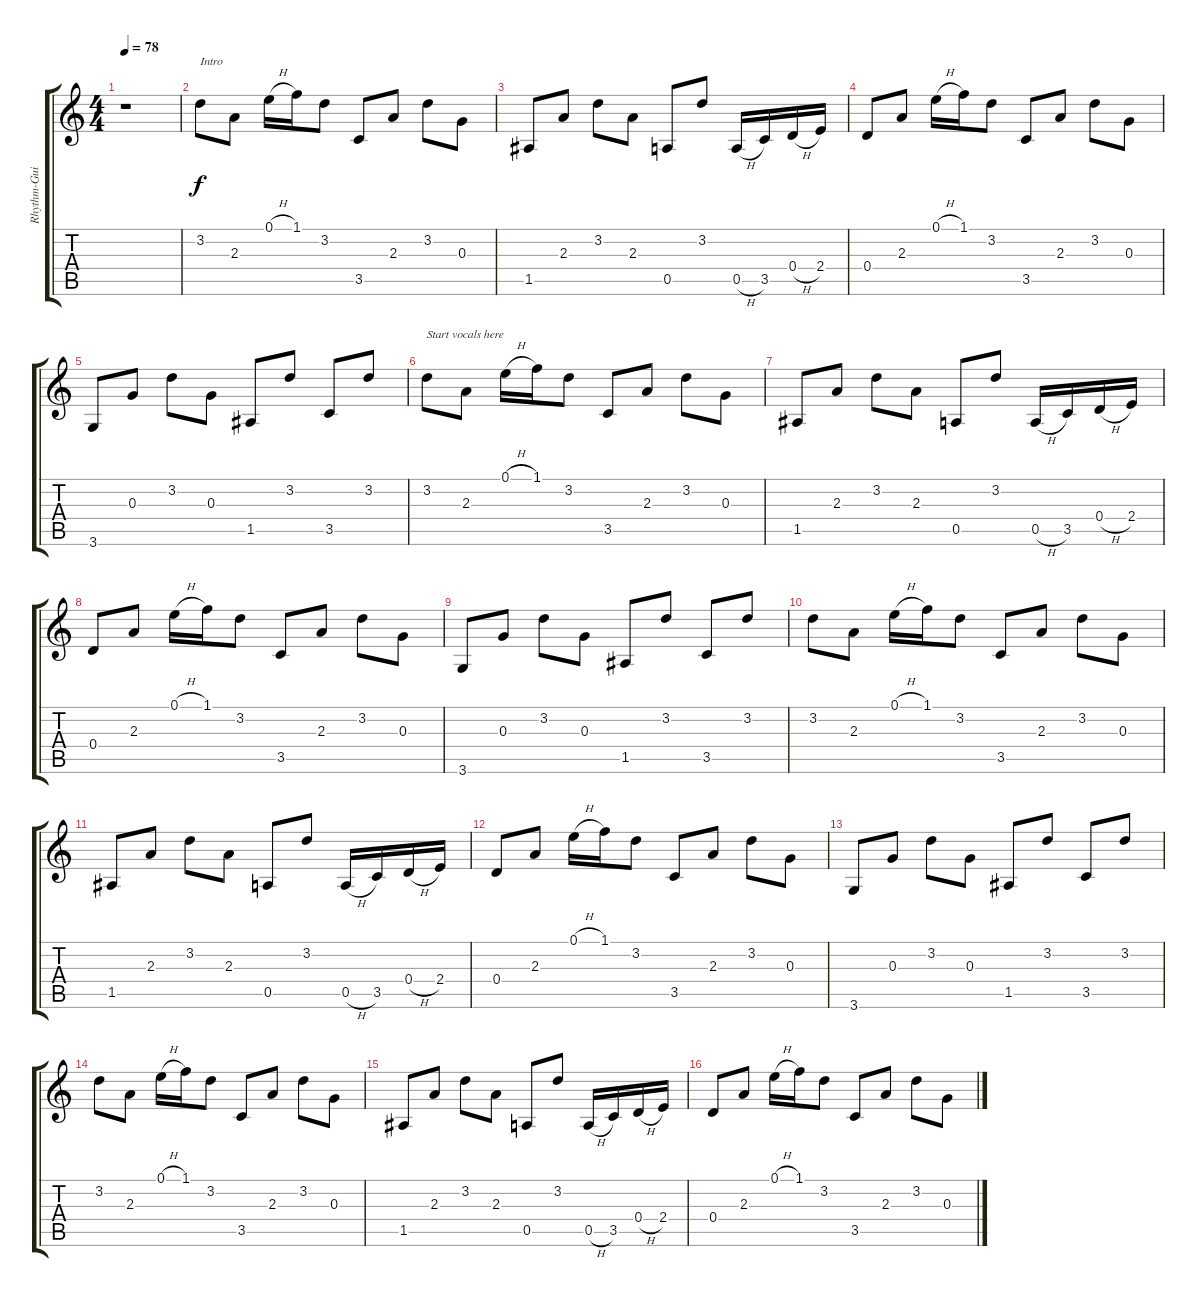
\track ("Rhythm-Guitar clean" "Rhythm-Gui") {instrument electricguitarclean}
\staff {score tabs}
\tuning (E4 B3 G3 D3 A2 E2) {hide}
\ts (4 4)
\tempo 78
\clef g2
\ks c
r.1{dy f instrument electricguitarclean} |
3.2.8{txt "Intro"} 2.3.8 0.1{h}.16 1.1.16 3.2.8 3.5.8 2.3.8 3.2.8 0.3.8 |
1.5.8 2.3.8 3.2.8 2.3.8 0.5.8 3.2.8 0.5{h}.16 3.5.16 0.4{h}.16 2.4.16 |
0.4.8 2.3.8 0.1{h}.16 1.1.16 3.2.8 3.5.8 2.3.8 3.2.8 0.3.8 |
3.6.8 0.3.8 3.2.8 0.3.8 1.5.8 3.2.8 3.5.8 3.2.8 |
3.2.8{txt "Start vocals here"} 2.3.8 0.1{h}.16 1.1.16 3.2.8 3.5.8 2.3.8 3.2.8 0.3.8 |
1.5.8 2.3.8 3.2.8 2.3.8 0.5.8 3.2.8 0.5{h}.16 3.5.16 0.4{h}.16 2.4.16 |
0.4.8 2.3.8 0.1{h}.16 1.1.16 3.2.8 3.5.8 2.3.8 3.2.8 0.3.8 |
3.6.8 0.3.8 3.2.8 0.3.8 1.5.8 3.2.8 3.5.8 3.2.8 |
3.2.8 2.3.8 0.1{h}.16 1.1.16 3.2.8 3.5.8 2.3.8 3.2.8 0.3.8 |
1.5.8 2.3.8 3.2.8 2.3.8 0.5.8 3.2.8 0.5{h}.16 3.5.16 0.4{h}.16 2.4.16 |
0.4.8 2.3.8 0.1{h}.16 1.1.16 3.2.8 3.5.8 2.3.8 3.2.8 0.3.8 |
3.6.8 0.3.8 3.2.8 0.3.8 1.5.8 3.2.8 3.5.8 3.2.8 |
3.2.8 2.3.8 0.1{h}.16 1.1.16 3.2.8 3.5.8 2.3.8 3.2.8 0.3.8 |
1.5.8 2.3.8 3.2.8 2.3.8 0.5.8 3.2.8 0.5{h}.16 3.5.16 0.4{h}.16 2.4.16 |
0.4.8 2.3.8 0.1{h}.16 1.1.16 3.2.8 3.5.8 2.3.8 3.2.8 0.3.8
